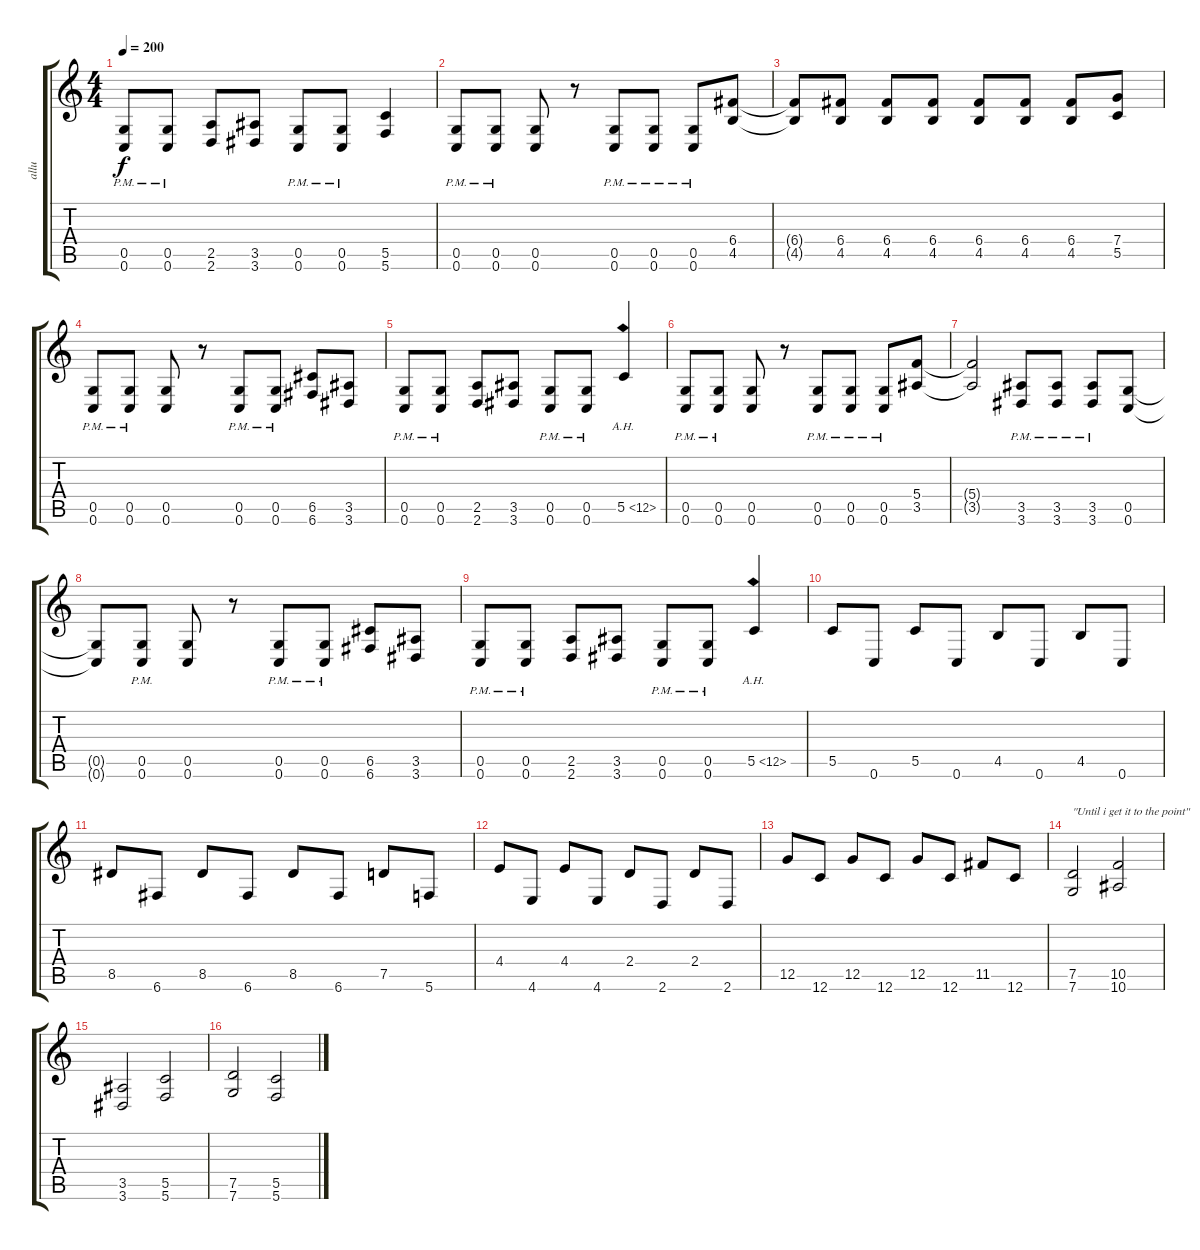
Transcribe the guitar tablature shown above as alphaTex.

\track ("allu" "allu") {instrument distortionguitar}
\staff {score tabs}
\tuning (D4 A3 F3 C3 G2 C2) {hide}
\ts (4 4)
\tempo 200
\clef g2
\ks c
(0.5{pm} 0.6{pm}).8{dy f} (0.5{pm} 0.6{pm}).8 (2.5 2.6).8 (3.5 3.6).8 (0.5{pm} 0.6{pm}).8 (0.5{pm} 0.6{pm}).8 (5.5 5.6).4 |
(0.5{pm} 0.6{pm}).8 (0.5{pm} 0.6{pm}).8 (0.5 0.6).8 r.8 (0.5{pm} 0.6{pm}).8 (0.5{pm} 0.6{pm}).8 (0.5{pm} 0.6{pm}).8 (6.4 4.5).8 |
(6.4{t} 4.5{t}).8 (6.4 4.5).8 (6.4 4.5).8 (6.4 4.5).8 (6.4 4.5).8 (6.4 4.5).8 (6.4 4.5).8 (7.4 5.5).8 |
(0.5{pm} 0.6{pm}).8 (0.5{pm} 0.6{pm}).8 (0.5 0.6).8 r.8 (0.5{pm} 0.6{pm}).8 (0.5{pm} 0.6{pm}).8 (6.5 6.6).8 (3.5 3.6).8 |
(0.5{pm} 0.6{pm}).8 (0.5{pm} 0.6{pm}).8 (2.5 2.6).8 (3.5 3.6).8 (0.5{pm} 0.6{pm}).8 (0.5{pm} 0.6{pm}).8 5.5{ah 7}.4 |
(0.5{pm} 0.6{pm}).8 (0.5{pm} 0.6{pm}).8 (0.5 0.6).8 r.8 (0.5{pm} 0.6{pm}).8 (0.5{pm} 0.6{pm}).8 (0.5{pm} 0.6{pm}).8 (5.4 3.5).8 |
(5.4{t} 3.5{t}).2 (3.5{pm} 3.6{pm}).8 (3.5{pm} 3.6{pm}).8 (3.5{pm} 3.6{pm}).8 (0.5 0.6).8 |
(0.5{t} 0.6{t}).8 (0.5{pm} 0.6{pm}).8 (0.5 0.6).8 r.8 (0.5{pm} 0.6{pm}).8 (0.5{pm} 0.6{pm}).8 (6.5 6.6).8 (3.5 3.6).8 |
(0.5{pm} 0.6{pm}).8 (0.5{pm} 0.6{pm}).8 (2.5 2.6).8 (3.5 3.6).8 (0.5{pm} 0.6{pm}).8 (0.5{pm} 0.6{pm}).8 5.5{ah 7}.4 |
5.5.8 0.6.8 5.5.8 0.6.8 4.5.8 0.6.8 4.5.8 0.6.8 |
8.5.8 6.6.8 8.5.8 6.6.8 8.5.8 6.6.8 7.5.8 5.6.8 |
4.4.8 4.6.8 4.4.8 4.6.8 2.4.8 2.6.8 2.4.8 2.6.8 |
12.5.8 12.6.8 12.5.8 12.6.8 12.5.8 12.6.8 11.5.8 12.6.8 |
(7.5 7.6).2{txt "\"Until i get it to the point\""} (10.5 10.6).2 |
(3.5 3.6).2 (5.5 5.6).2 |
(7.5 7.6).2 (5.5 5.6).2
